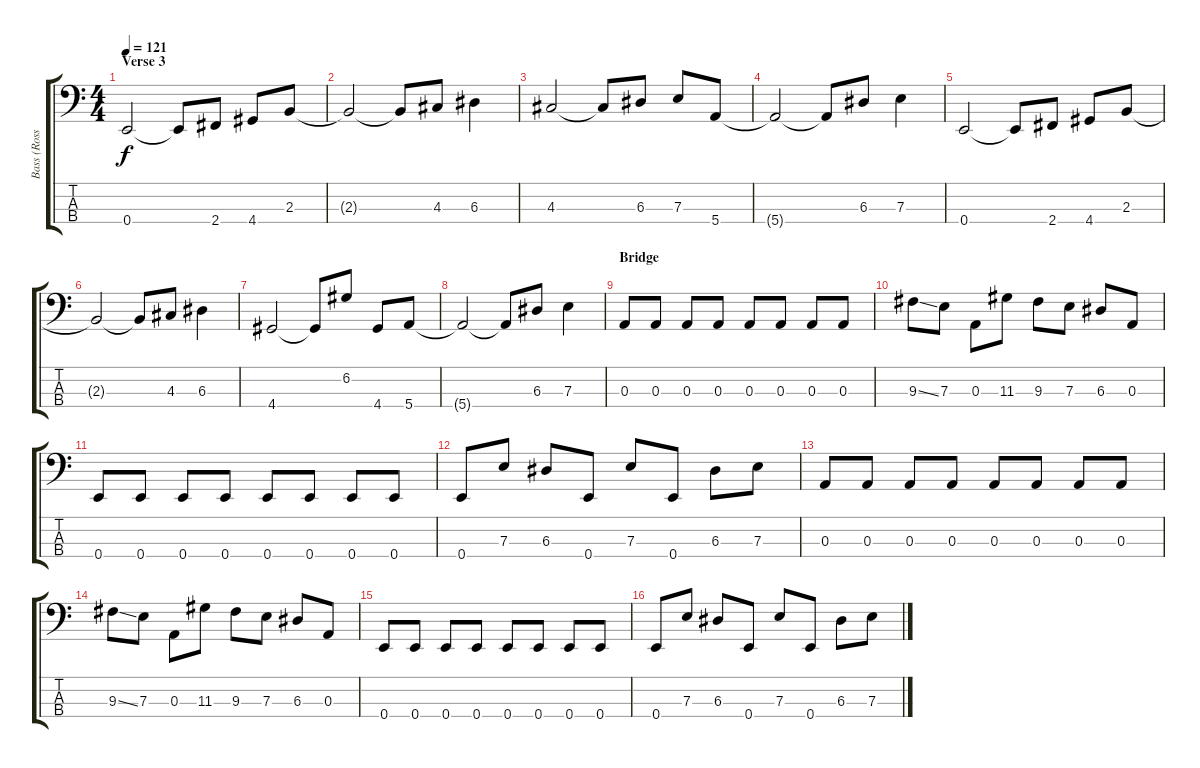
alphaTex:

\track ("Bass (Ross Valory)" "Bass (Ross") {instrument electricbasspick}
\staff {score tabs}
\tuning (G2 D2 A1 E1) {hide}
\ts (4 4)
\section ("" "Verse 3")
\tempo 121
\clef f4
\ks c
0.4{t}.2{dy f} 0.4{t}.8 2.4.8 4.4.8 2.3.8 |
2.3{t}.2 2.3{t}.8 4.3.8 6.3.4 |
4.3.2 4.3{t}.8 6.3.8 7.3.8 5.4.8 |
5.4{t}.2 5.4{t}.8 6.3.8 7.3.4 |
0.4.2 0.4{t}.8 2.4.8 4.4.8 2.3.8 |
2.3{t}.2 2.3{t}.8 4.3.8 6.3.4 |
4.4.2 4.4{t}.8 6.2.8 4.4.8 5.4.8 |
5.4{t}.2 5.4{t}.8 6.3.8 7.3.4 |
\section ("" "Bridge")
0.3.8 0.3.8 0.3.8 0.3.8 0.3.8 0.3.8 0.3.8 0.3.8 |
9.3{ss}.8 7.3.8 0.3.8 11.3.8 9.3.8 7.3.8 6.3.8 0.3.8 |
0.4.8 0.4.8 0.4.8 0.4.8 0.4.8 0.4.8 0.4.8 0.4.8 |
0.4.8 7.3.8 6.3.8 0.4.8 7.3.8 0.4.8 6.3.8 7.3.8 |
0.3.8 0.3.8 0.3.8 0.3.8 0.3.8 0.3.8 0.3.8 0.3.8 |
9.3{ss}.8 7.3.8 0.3.8 11.3.8 9.3.8 7.3.8 6.3.8 0.3.8 |
0.4.8 0.4.8 0.4.8 0.4.8 0.4.8 0.4.8 0.4.8 0.4.8 |
0.4.8 7.3.8 6.3.8 0.4.8 7.3.8 0.4.8 6.3.8 7.3.8
